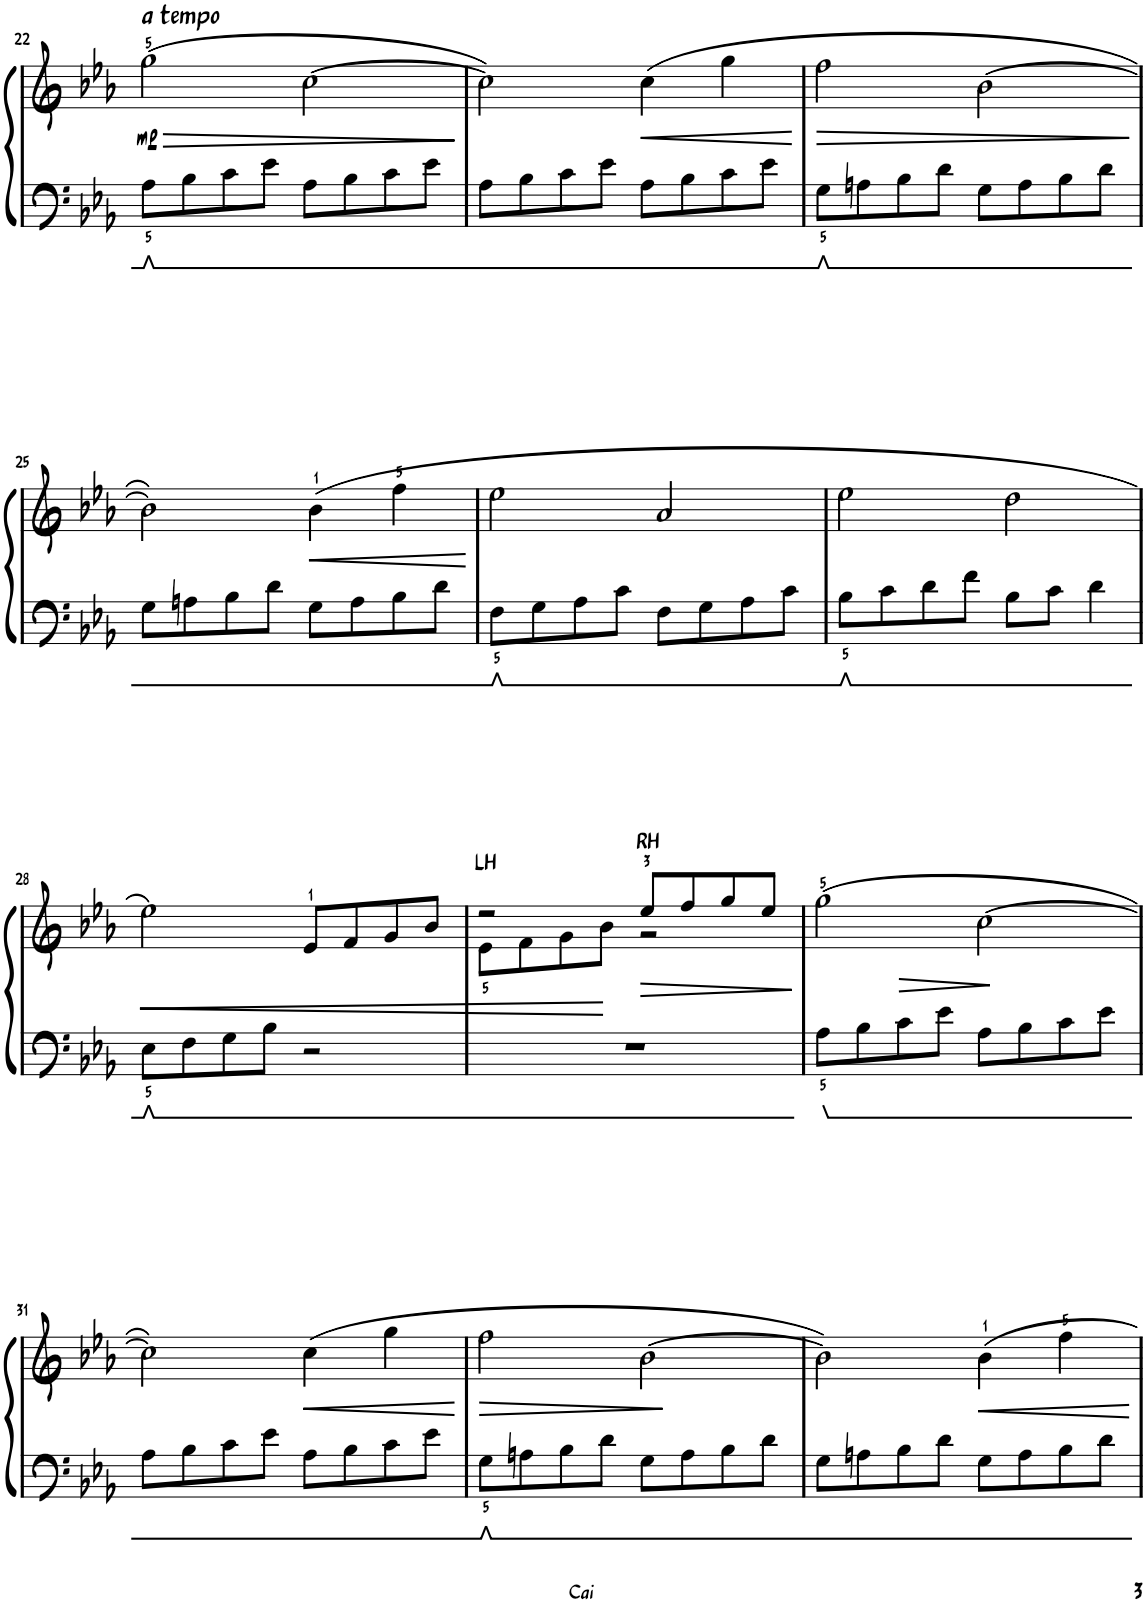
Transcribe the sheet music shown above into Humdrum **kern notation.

**kern	**kern	**dynam
*part1	*part1	*part1
*staff2	*staff1	*staff1/2
*I"钢琴	*	*
!!LO:PB:g=z
*clefF4	*clefG2	*
*k[b-e-a-]	*k[b-e-a-]	*
*M4/4	*M4/4	*
=22	=22	=22
!	!LO:TX:a:B:t=a tempo	!
!	!	!LO:HP:b
!	!	!LO:DY:n=1:b
8A-\L	(2gg\	> mp
8B-\	.	.
8c\	.	.
8e-\J	.	.
8A-\L	[2cc\	.
8B-\	.	.
8c\	.	.
8e-\J	.	.
=23	=23	=23
8A-\L	2cc\])	.
8B-\	.	.
8c\	.	.
8e-\J	.	.
!	!	!LO:HP:b
8A-\L	(4cc\	<
8B-\	.	.
8c\	4gg\	.
8e-\J	.	.
.	.	]
=24	=24	=24
!	!	!LO:HP:b
8G\L	2ff\	>
8An\	.	.
8B-\	.	.
8d\J	.	.
8G\L	[2b-\	.
8A\	.	.
8B-\	.	.
8d\J	.	.
.	.	[
!!LO:LB:g=z
=25	=25	=25
8G\L	2b-\])	.
8An\	.	.
8B-\	.	.
8d\J	.	.
!	!	!LO:HP:b
8G\L	(4b-\	<
8A\	.	.
8B-\	4ff\	.
8d\J	.	.
.	.	]
=26	=26	=26
8F\L	2ee-\	.
8G\	.	.
8A-\	.	.
8c\J	.	.
8F\L	2a-/	.
8G\	.	.
8A-\	.	.
8c\J	.	.
=27	=27	=27
8B-\L	2ee-\	.
8c\	.	.
8d\	.	.
8f\J	.	.
8B-\L	2dd\	.
8c\J	.	.
4d\	.	.
!!LO:LB:g=z
=28	=28	=28
!	!	!LO:HP:b
8E-\L	2ee-\)	<
8F\	.	.
8G\	.	.
8B-\J	.	.
2r	8e-/L	.
.	8f/	.
.	8g/	.
.	8b-/J	.
=29	=29	=29
*	*^	*
!	!LO:TX:a:t=LH	!	!
1r	2r	8e-\L	.
.	.	8f\	.
.	.	8g\	.
.	.	8b-\J	[
!	!LO:TX:a:t=RH	!	!
!	!	!	!LO:HP:b
.	8ee-/L	2r	>
.	8ff/	.	.
.	8gg/	.	.
.	8ee-/J	.	.
*	*v	*v	*
.	.	]
=30	=30	=30
8A-\L	(2gg\	.
8B-\	.	.
8c\	.	.
8e-\J	.	.
!	!	!LO:HP:b
8A-\L	[2cc\	>
8B-\	.	.
8c\	.	.
8e-\J	.	.
.	.	[
!!LO:LB:g=z
=31	=31	=31
8A-\L	2cc\])	.
8B-\	.	.
8c\	.	.
8e-\J	.	.
!	!	!LO:HP:b
8A-\L	(4cc\	<
8B-\	.	.
8c\	4gg\	.
8e-\J	.	.
.	.	]
=32	=32	=32
!	!	!LO:HP:b
8G\L	2ff\	>
8An\	.	.
8B-\	.	.
8d\J	.	.
8G\L	[2b-\	.
8A\	.	.
8B-\	.	.
8d\J	.	.
.	.	[
=33	=33	=33
8G\L	2b-\])	.
8An\	.	.
8B-\	.	.
8d\J	.	.
8G\L	4b-\	.
8A\	.	.
8B-\	4ff\	.
8d\J	.	.
.	.	]
=	=	=
*-	*-	*-
